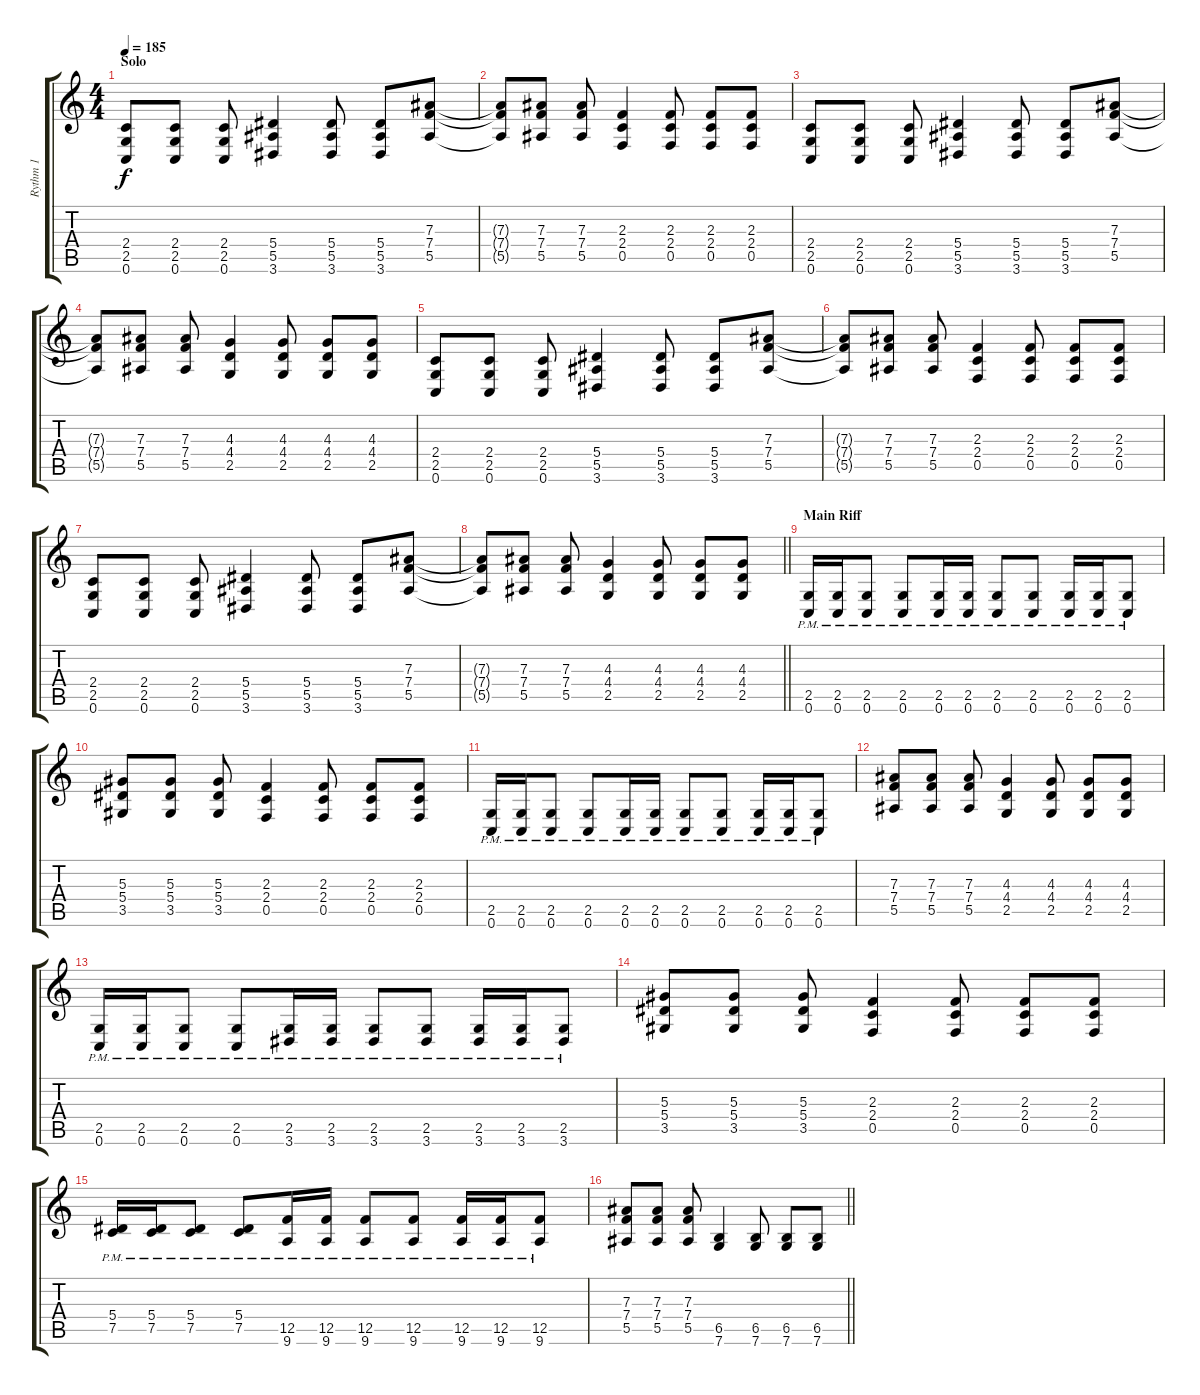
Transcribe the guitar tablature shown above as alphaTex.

\track ("Rythm 1" "Rythm 1") {instrument distortionguitar}
\staff {score tabs}
\tuning (C4 G3 Eb3 Bb2 F2 C2) {hide}
\ts (4 4)
\section ("" "Solo")
\tempo 185
\clef g2
\ks c
(2.4 2.5 0.6).8{dy f} (2.4 2.5 0.6).8 (2.4 2.5 0.6).8 (5.4 5.5 3.6).4 (5.4 5.5 3.6).8 (5.4 5.5 3.6).8 (7.3 7.4 5.5).8 |
(7.3{t} 7.4{t} 5.5{t}).8 (7.3 7.4 5.5).8 (7.3 7.4 5.5).8 (2.3 2.4 0.5).4 (2.3 2.4 0.5).8 (2.3 2.4 0.5).8 (2.3 2.4 0.5).8 |
(2.4 2.5 0.6).8 (2.4 2.5 0.6).8 (2.4 2.5 0.6).8 (5.4 5.5 3.6).4 (5.4 5.5 3.6).8 (5.4 5.5 3.6).8 (7.3 7.4 5.5).8 |
(7.3{t} 7.4{t} 5.5{t}).8 (7.3 7.4 5.5).8 (7.3 7.4 5.5).8 (4.3 4.4 2.5).4 (4.3 4.4 2.5).8 (4.3 4.4 2.5).8 (4.3 4.4 2.5).8 |
(2.4 2.5 0.6).8 (2.4 2.5 0.6).8 (2.4 2.5 0.6).8 (5.4 5.5 3.6).4 (5.4 5.5 3.6).8 (5.4 5.5 3.6).8 (7.3 7.4 5.5).8 |
(7.3{t} 7.4{t} 5.5{t}).8 (7.3 7.4 5.5).8 (7.3 7.4 5.5).8 (2.3 2.4 0.5).4 (2.3 2.4 0.5).8 (2.3 2.4 0.5).8 (2.3 2.4 0.5).8 |
(2.4 2.5 0.6).8 (2.4 2.5 0.6).8 (2.4 2.5 0.6).8 (5.4 5.5 3.6).4 (5.4 5.5 3.6).8 (5.4 5.5 3.6).8 (7.3 7.4 5.5).8 |
\barLineRight lightlight
(7.3{t} 7.4{t} 5.5{t}).8 (7.3 7.4 5.5).8 (7.3 7.4 5.5).8 (4.3 4.4 2.5).4 (4.3 4.4 2.5).8 (4.3 4.4 2.5).8 (4.3 4.4 2.5).8 |
\section ("" "Main Riff")
(2.5{pm} 0.6{pm}).16 (2.5{pm} 0.6{pm}).16 (2.5{pm} 0.6{pm}).8 (2.5{pm} 0.6{pm}).8 (2.5{pm} 0.6{pm}).16 (2.5{pm} 0.6{pm}).16 (2.5{pm} 0.6{pm}).8 (2.5{pm} 0.6{pm}).8 (2.5{pm} 0.6{pm}).16 (2.5{pm} 0.6{pm}).16 (2.5{pm} 0.6{pm}).8 |
(5.3 5.4 3.5).8 (5.3 5.4 3.5).8 (5.3 5.4 3.5).8 (2.3 2.4 0.5).4 (2.3 2.4 0.5).8 (2.3 2.4 0.5).8 (2.3 2.4 0.5).8 |
(2.5{pm} 0.6{pm}).16 (2.5{pm} 0.6{pm}).16 (2.5{pm} 0.6{pm}).8 (2.5{pm} 0.6{pm}).8 (2.5{pm} 0.6{pm}).16 (2.5{pm} 0.6{pm}).16 (2.5{pm} 0.6{pm}).8 (2.5{pm} 0.6{pm}).8 (2.5{pm} 0.6{pm}).16 (2.5{pm} 0.6{pm}).16 (2.5{pm} 0.6{pm}).8 |
(7.3 7.4 5.5).8 (7.3 7.4 5.5).8 (7.3 7.4 5.5).8 (4.3 4.4 2.5).4 (4.3 4.4 2.5).8 (4.3 4.4 2.5).8 (4.3 4.4 2.5).8 |
(2.5{pm} 0.6{pm}).16 (2.5{pm} 0.6{pm}).16 (2.5{pm} 0.6{pm}).8 (2.5{pm} 0.6{pm}).8 (2.5{pm} 3.6{pm}).16 (2.5{pm} 3.6{pm}).16 (2.5{pm} 3.6{pm}).8 (2.5{pm} 3.6{pm}).8 (2.5{pm} 3.6{pm}).16 (2.5{pm} 3.6{pm}).16 (2.5{pm} 3.6{pm}).8 |
(5.3 5.4 3.5).8 (5.3 5.4 3.5).8 (5.3 5.4 3.5).8 (2.3 2.4 0.5).4 (2.3 2.4 0.5).8 (2.3 2.4 0.5).8 (2.3 2.4 0.5).8 |
(5.4{pm} 7.5{pm}).16 (5.4{pm} 7.5{pm}).16 (5.4{pm} 7.5{pm}).8 (5.4{pm} 7.5{pm}).8 (12.5{pm} 9.6{pm}).16 (12.5{pm} 9.6{pm}).16 (12.5{pm} 9.6{pm}).8 (12.5{pm} 9.6{pm}).8 (12.5{pm} 9.6{pm}).16 (12.5{pm} 9.6{pm}).16 (12.5{pm} 9.6{pm}).8 |
\barLineRight lightlight
(7.3 7.4 5.5).8 (7.3 7.4 5.5).8 (7.3 7.4 5.5).8 (6.5 7.6).4 (6.5 7.6).8 (6.5 7.6).8 (6.5 7.6).8
